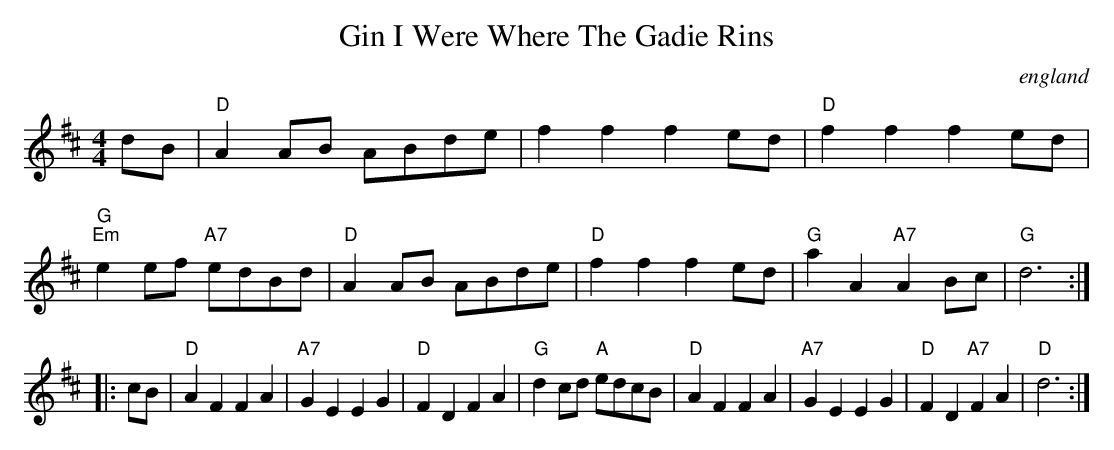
X:1
T:Gin I Were Where The Gadie Rins
O:england
M:4/4
L:1/4
K:D
d/2B/2|"D"AA/2B/2 A/2B/2d/2e/2|ff fe/2d/2|"D"ff fe/2d/2|
"G""Em"ee/2f/2 "A7"e/2d/2B/2d/2|"D"AA/2B/2 A/2B/2d/2e/2|"D"ff fe/2d/2|\
"G"aA "A7"AB/2c/2|"G"d3::
c/2B/2|"D"AF FA|"A7"GE EG|"D"FD FA|"G"dc/2d/2 "A"e/2d/2c/2B/2|"D"AF FA|\
"A7"GE EG|"D"FD "A7"FA|"D"d3:|
